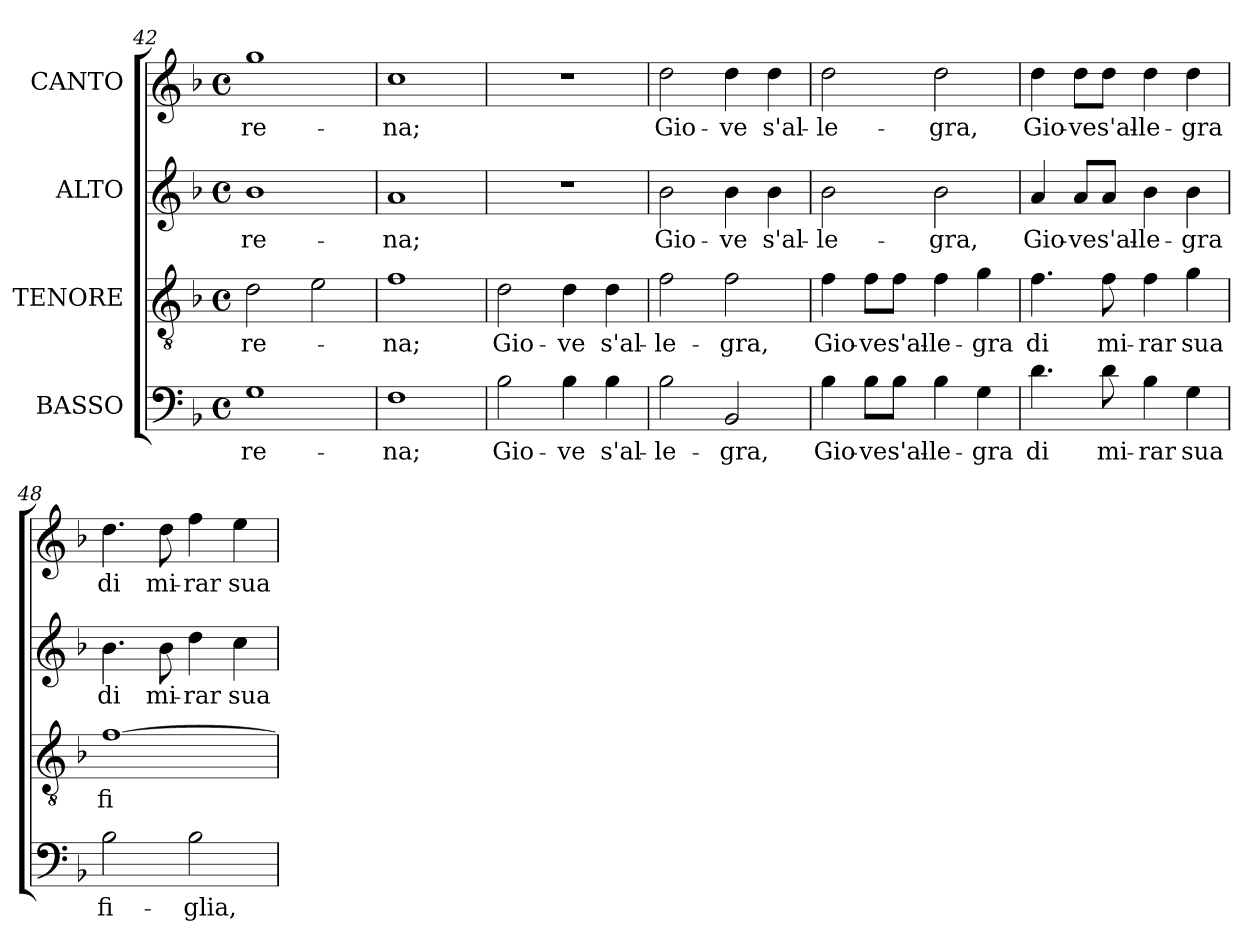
**kern	**text	**kern	**text	**kern	**text	**kern	**text
*part4	*part4	*part3	*part3	*part2	*part2	*part1	*part1
*staff4	*staff4	*staff3	*staff3	*staff2	*staff2	*staff1	*staff1
*I"BASSO	*	*I"TENORE	*	*I"ALTO	*	*I"CANTO	*
*clefF4	*	*clefGv2	*	*clefG2	*	*clefG2	*
*	*	*ITrd7c12	*	*	*	*	*
*k[b-]	*	*k[b-]	*	*k[b-]	*	*k[b-]	*
*F:	*	*F:	*	*F:	*	*F:	*
*M4/4	*	*M4/4	*	*M4/4	*	*M4/4	*
*met(c)	*	*met(c)	*	*met(c)	*	*met(c)	*
=42	=42	=42	=42	=42	=42	=42	=42
!	!LO:LY:b:color=#000000	!	!	!	!	!	!
!	!	!	!LO:LY:b:color=#000000	!	!	!	!
!	!	!	!	!	!LO:LY:b:color=#000000	!	!
!	!	!	!	!	!	!	!LO:LY:b:color=#000000
1Gi	-re-	2Di\	-re-	1b-i	-re-	1ggi	-re-
.	.	2Ei\	.	.	.	.	.
=43	=43	=43	=43	=43	=43	=43	=43
!	!LO:LY:b:color=#000000	!	!	!	!	!	!
!	!	!	!LO:LY:b:color=#000000	!	!	!	!
!	!	!	!	!	!LO:LY:b:color=#000000	!	!
!	!	!	!	!	!	!	!LO:LY:b:color=#000000
1Fi	-na;	1Fi	-na;	1ai	-na;	1cci	-na;
=44	=44	=44	=44	=44	=44	=44	=44
!	!LO:LY:b:color=#000000	!	!	!	!	!	!
!	!	!	!LO:LY:b:color=#000000	!	!	!	!
2B-i\	Gio-	2Di\	Gio-	1r	.	1r	.
!	!LO:LY:b:color=#000000	!	!	!	!	!	!
!	!	!	!LO:LY:b:color=#000000	!	!	!	!
4B-i\	-ve	4Di\	-ve	.	.	.	.
!	!LO:LY:b:color=#000000	!	!	!	!	!	!
!	!	!	!LO:LY:b:color=#000000	!	!	!	!
4B-i\	s'al-	4Di\	s'al-	.	.	.	.
=45	=45	=45	=45	=45	=45	=45	=45
!	!LO:LY:b:color=#000000	!	!	!	!	!	!
!	!	!	!LO:LY:b:color=#000000	!	!	!	!
!	!	!	!	!	!LO:LY:b:color=#000000	!	!
!	!	!	!	!	!	!	!LO:LY:b:color=#000000
2B-i\	-le-	2Fi\	-le-	2b-i\	Gio-	2ddi\	Gio-
!	!LO:LY:b:color=#000000	!	!	!	!	!	!
!	!	!	!LO:LY:b:color=#000000	!	!	!	!
!	!	!	!	!	!LO:LY:b:color=#000000	!	!
!	!	!	!	!	!	!	!LO:LY:b:color=#000000
2BB-i/	-gra,	2Fi\	-gra,	4b-i\	-ve	4ddi\	-ve
!	!	!	!	!	!LO:LY:b:color=#000000	!	!
!	!	!	!	!	!	!	!LO:LY:b:color=#000000
.	.	.	.	4b-i\	s'al-	4ddi\	s'al-
=46	=46	=46	=46	=46	=46	=46	=46
!	!LO:LY:b:color=#000000	!	!	!	!	!	!
!	!	!	!LO:LY:b:color=#000000	!	!	!	!
!	!	!	!	!	!LO:LY:b:color=#000000	!	!
!	!	!	!	!	!	!	!LO:LY:b:color=#000000
4B-i\	Gio-	4Fi\	Gio-	2b-i\	-le-	2ddi\	-le-
!	!LO:LY:b:color=#000000	!	!	!	!	!	!
!	!	!	!LO:LY:b:color=#000000	!	!	!	!
8B-i\L	-ve	8Fi\L	-ve	.	.	.	.
!	!LO:LY:b:color=#000000	!	!	!	!	!	!
!	!	!	!LO:LY:b:color=#000000	!	!	!	!
8B-i\J	s'al-	8Fi\J	s'al-	.	.	.	.
!	!LO:LY:b:color=#000000	!	!	!	!	!	!
!	!	!	!LO:LY:b:color=#000000	!	!	!	!
!	!	!	!	!	!LO:LY:b:color=#000000	!	!
!	!	!	!	!	!	!	!LO:LY:b:color=#000000
4B-i\	-le-	4Fi\	-le-	2b-i\	-gra,	2ddi\	-gra,
!	!LO:LY:b:color=#000000	!	!	!	!	!	!
!	!	!	!LO:LY:b:color=#000000	!	!	!	!
4Gi\	-gra	4Gi\	-gra	.	.	.	.
!!LO:PB:g=z
=47	=47	=47	=47	=47	=47	=47	=47
!	!LO:LY:b:color=#000000	!	!	!	!	!	!
!	!	!	!LO:LY:b:color=#000000	!	!	!	!
!	!	!	!	!	!LO:LY:b:color=#000000	!	!
!	!	!	!	!	!	!	!LO:LY:b:color=#000000
4.di\	di	4.Fi\	di	4ai/	Gio-	4ddi\	Gio-
!	!	!	!	!	!LO:LY:b:color=#000000	!	!
!	!	!	!	!	!	!	!LO:LY:b:color=#000000
.	.	.	.	8ai/L	-ve	8ddi\L	-ve
!	!LO:LY:b:color=#000000	!	!	!	!	!	!
!	!	!	!LO:LY:b:color=#000000	!	!	!	!
!	!	!	!	!	!LO:LY:b:color=#000000	!	!
!	!	!	!	!	!	!	!LO:LY:b:color=#000000
8di\	mi-	8Fi\	mi-	8ai/J	s'al-	8ddi\J	s'al-
!	!LO:LY:b:color=#000000	!	!	!	!	!	!
!	!	!	!LO:LY:b:color=#000000	!	!	!	!
!	!	!	!	!	!LO:LY:b:color=#000000	!	!
!	!	!	!	!	!	!	!LO:LY:b:color=#000000
4B-i\	-rar	4Fi\	-rar	4b-i\	-le-	4ddi\	-le-
!	!LO:LY:b:color=#000000	!	!	!	!	!	!
!	!	!	!LO:LY:b:color=#000000	!	!	!	!
!	!	!	!	!	!LO:LY:b:color=#000000	!	!
!	!	!	!	!	!	!	!LO:LY:b:color=#000000
4Gi\	sua	4Gi\	sua	4b-i\	-gra	4ddi\	-gra
=48	=48	=48	=48	=48	=48	=48	=48
!	!LO:LY:b:color=#000000	!	!	!	!	!	!
!	!	!	!LO:LY:b:color=#000000	!	!	!	!
!	!	!	!	!	!LO:LY:b:color=#000000	!	!
!	!	!	!	!	!	!	!LO:LY:b:color=#000000
2B-i\	fi-	[>1Fi	fi-	4.b-i\	di	4.ddi\	di
!	!	!	!	!	!LO:LY:b:color=#000000	!	!
!	!	!	!	!	!	!	!LO:LY:b:color=#000000
.	.	.	.	8b-i\	mi-	8ddi\	mi-
!	!LO:LY:b:color=#000000	!	!	!	!	!	!
!	!	!	!	!	!LO:LY:b:color=#000000	!	!
!	!	!	!	!	!	!	!LO:LY:b:color=#000000
2B-i\	-glia,	.	.	4ddi\	-rar	4ffi\	-rar
!	!	!	!	!	!LO:LY:b:color=#000000	!	!
!	!	!	!	!	!	!	!LO:LY:b:color=#000000
.	.	.	.	4cci\	sua	4eei\	sua
=	=	=	=	=	=	=	=
*-	*-	*-	*-	*-	*-	*-	*-
